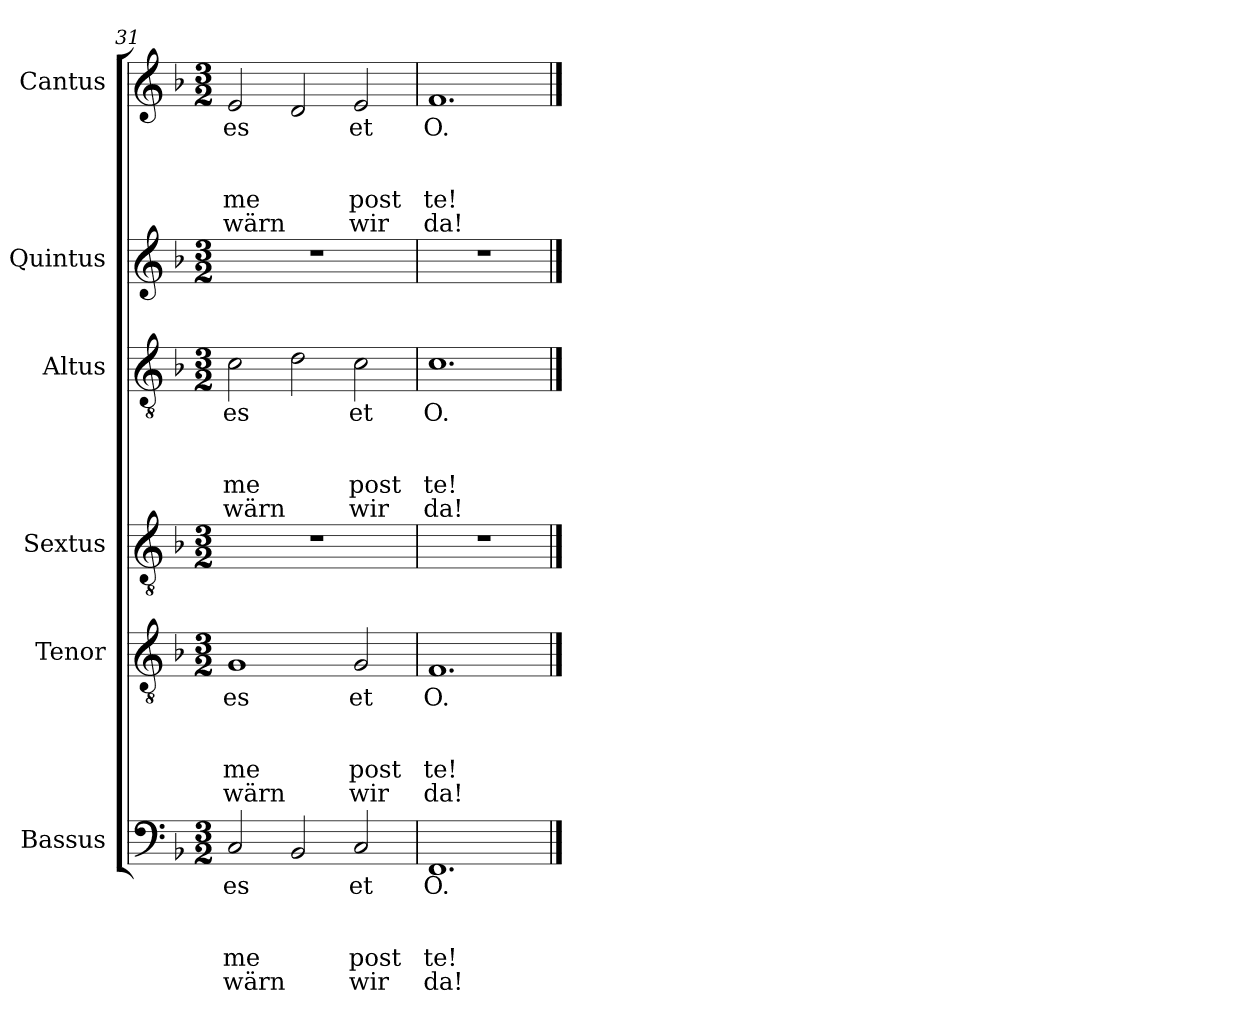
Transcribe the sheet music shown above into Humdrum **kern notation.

**kern	**text	**text	**text	**text	**text	**kern	**text	**text	**text	**text	**text	**kern	**kern	**text	**text	**text	**text	**text	**kern	**kern	**text	**text	**text	**text	**text
*part6	*part6	*part6	*part6	*part6	*part6	*part5	*part5	*part5	*part5	*part5	*part5	*part4	*part3	*part3	*part3	*part3	*part3	*part3	*part2	*part1	*part1	*part1	*part1	*part1	*part1
*staff6	*staff6	*staff6	*staff6	*staff6	*staff6	*staff5	*staff5	*staff5	*staff5	*staff5	*staff5	*staff4	*staff3	*staff3	*staff3	*staff3	*staff3	*staff3	*staff2	*staff1	*staff1	*staff1	*staff1	*staff1	*staff1
*I"Bassus	*	*	*	*	*	*I"Tenor	*	*	*	*	*	*I"Sextus	*I"Altus	*	*	*	*	*	*I"Quintus	*I"Cantus	*	*	*	*	*
*I'B	*	*	*	*	*	*I'T	*	*	*	*	*	*	*I'A	*	*	*	*	*	*	*I'C	*	*	*	*	*
*clefF4	*	*	*	*	*	*clefGv2	*	*	*	*	*	*clefGv2	*clefGv2	*	*	*	*	*	*clefG2	*clefG2	*	*	*	*	*
*k[b-]	*	*	*	*	*	*k[b-]	*	*	*	*	*	*k[b-]	*k[b-]	*	*	*	*	*	*k[b-]	*k[b-]	*	*	*	*	*
*F:	*	*	*	*	*	*F:	*	*	*	*	*	*F:	*F:	*	*	*	*	*	*F:	*F:	*	*	*	*	*
*M3/2	*	*	*	*	*	*M3/2	*	*	*	*	*	*M3/2	*M3/2	*	*	*	*	*	*M3/2	*M3/2	*	*	*	*	*
=31	=31	=31	=31	=31	=31	=31	=31	=31	=31	=31	=31	=31	=31	=31	=31	=31	=31	=31	=31	=31	=31	=31	=31	=31	=31
!	!LO:LY:b	!	!	!LO:LY:b	!LO:LY:b	!	!LO:LY:b	!	!	!LO:LY:b	!LO:LY:b	!	!	!LO:LY:b	!	!	!LO:LY:b	!LO:LY:b	!	!	!LO:LY:b	!	!	!LO:LY:b	!LO:LY:b
2C/	es	.	.	me	wärn	1G	es	.	.	me	wärn	1.r	2c\	es	.	.	me	wärn	1.r	2e/	es	.	.	me	wärn
2BB-/	.	.	.	.	.	.	.	.	.	.	.	.	2d\	.	.	.	.	.	.	2d/	.	.	.	.	.
!	!LO:LY:b	!	!	!LO:LY:b	!LO:LY:b	!	!LO:LY:b	!	!	!LO:LY:b	!LO:LY:b	!	!	!LO:LY:b	!	!	!LO:LY:b	!LO:LY:b	!	!	!LO:LY:b	!	!	!LO:LY:b	!LO:LY:b
2C/	et	.	.	post	wir	2G/	et	.	.	post	wir	.	2c\	et	.	.	post	wir	.	2e/	et	.	.	post	wir
=32	=32	=32	=32	=32	=32	=32	=32	=32	=32	=32	=32	=32	=32	=32	=32	=32	=32	=32	=32	=32	=32	=32	=32	=32	=32
!	!LO:LY:b	!	!	!LO:LY:b	!LO:LY:b	!	!LO:LY:b	!	!	!LO:LY:b	!LO:LY:b	!	!	!LO:LY:b	!	!	!LO:LY:b	!LO:LY:b	!	!	!LO:LY:b	!	!	!LO:LY:b	!LO:LY:b
1.FF	O.	.	.	te!	da!	1.F	O.	.	.	te!	da!	1.r	1.c	O.	.	.	te!	da!	1.r	1.f	O.	.	.	te!	da!
==	==	==	==	==	==	==	==	==	==	==	==	==	==	==	==	==	==	==	==	==	==	==	==	==	==
*-	*-	*-	*-	*-	*-	*-	*-	*-	*-	*-	*-	*-	*-	*-	*-	*-	*-	*-	*-	*-	*-	*-	*-	*-	*-
